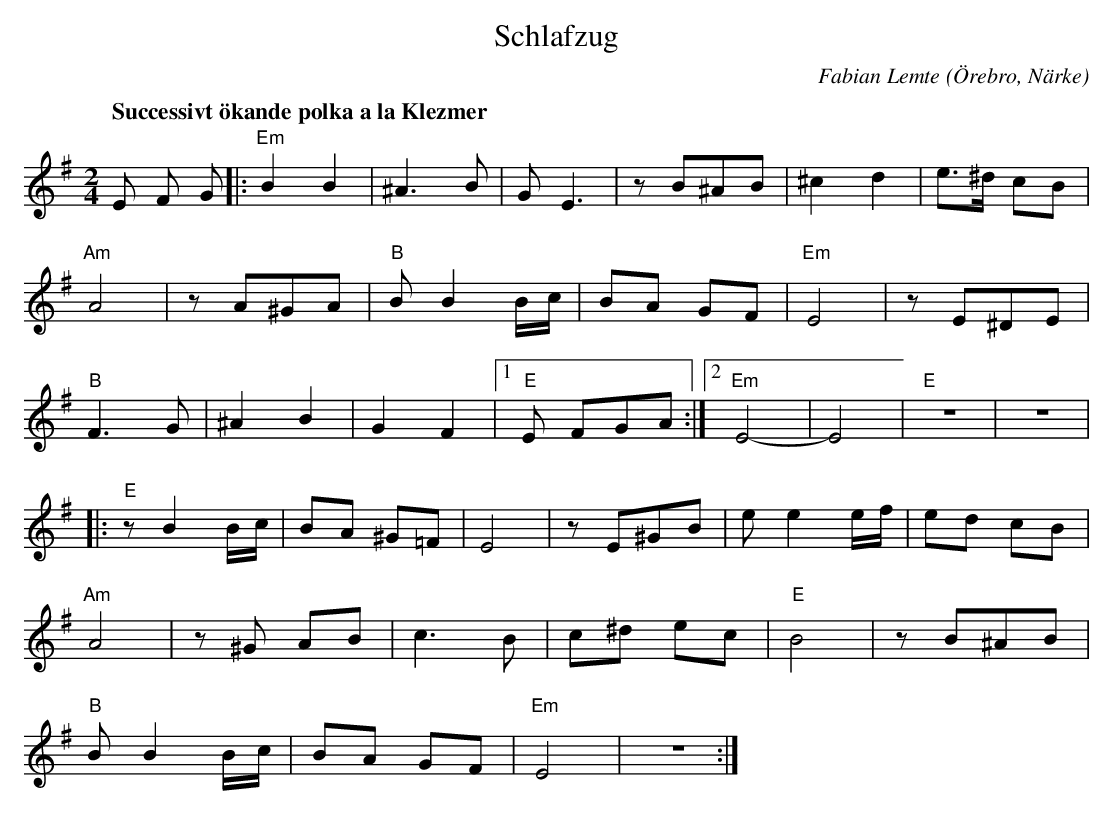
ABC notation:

X:1
T:Schlafzug
O:Örebro, Närke
C:Fabian Lemte
Q:"Successivt ökande polka a la Klezmer"
M:2/4
L:1/8
K:Em
E F G |:"Em" B2 B2 | ^A3B | GE3 | zB^AB | ^c2 d2 | e>^d cB |
"Am" A4 | zA^GA |"B" B B2 B/2c/2 | BA GF |"Em" E4 | zE^DE |
"B" F3G | ^A2 B2 | G2 F2 |1"E" E FGA :|2"Em" E4- | E4 |"E" z4 | z4 |
|:"E" zB2 B/2c/2 | BA ^G=F | E4 | zE^GB | e e2 e/2f/2| ed cB |
"Am" A4 | z^G AB | c3B | c^d ec |"E" B4 | zB^AB |
"B" B B2 B/2c/2 | BA GF |"Em" E4 | z4 :|
